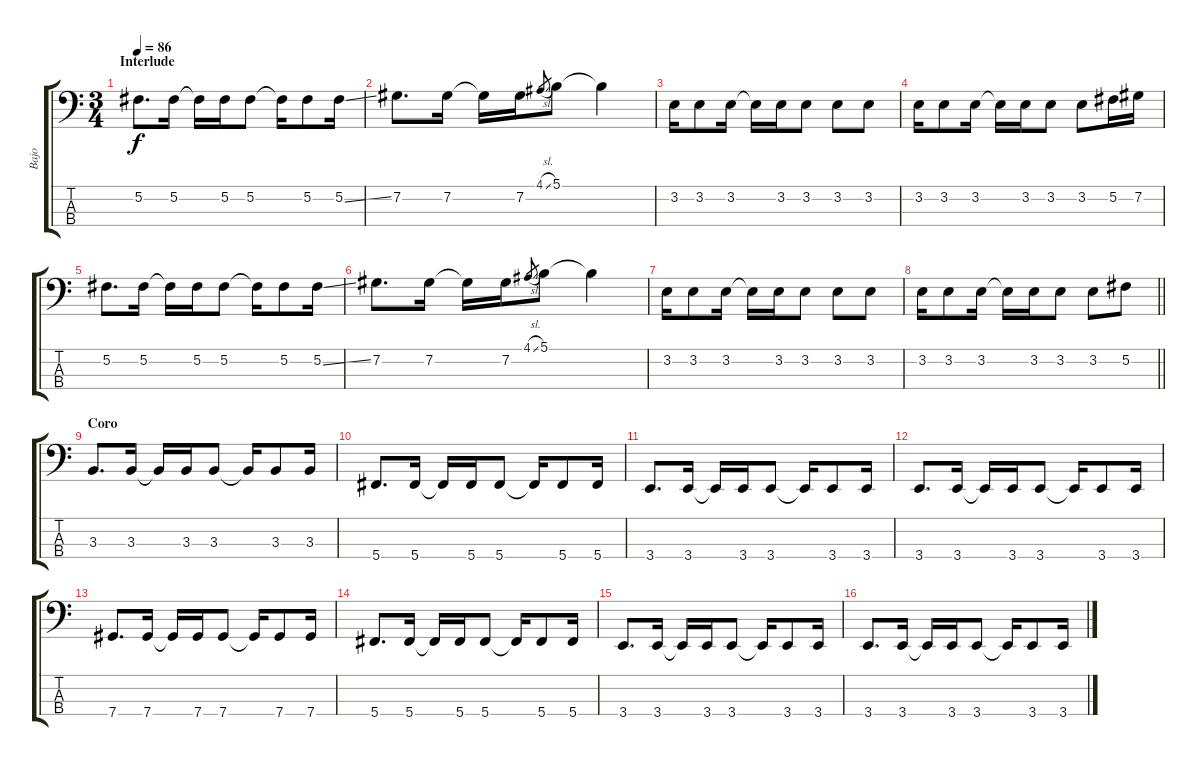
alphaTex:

\track ("Bajo" "Bajo") {instrument electricbassfinger}
\staff {score tabs}
\tuning (Gb2 Db2 Ab1 Db1) {hide}
\ts (3 4)
\section ("" "Interlude")
\tempo 86
\clef f4
\ks c
5.2.8{d dy f} 5.2.16 5.2{t}.16 5.2.16 5.2.8 5.2{t}.16 5.2.8 5.2{ss}.16 |
7.2.8{d} 7.2.16 7.2{t}.16 7.2.16 4.1{sl}.8{gr} 5.1.8 5.1{t}.4 |
3.2.16 3.2.8 3.2.16 3.2{t}.16 3.2.16 3.2.8 3.2.8 3.2.8 |
3.2.16 3.2.8 3.2.16 3.2{t}.16 3.2.16 3.2.8 3.2.8 5.2.16 7.2.16 |
5.2.8{d} 5.2.16 5.2{t}.16 5.2.16 5.2.8 5.2{t}.16 5.2.8 5.2{ss}.16 |
7.2.8{d} 7.2.16 7.2{t}.16 7.2.16 4.1{sl}.8{gr} 5.1.8 5.1{t}.4 |
3.2.16 3.2.8 3.2.16 3.2{t}.16 3.2.16 3.2.8 3.2.8 3.2.8 |
\barLineRight lightlight
3.2.16 3.2.8 3.2.16 3.2{t}.16 3.2.16 3.2.8 3.2.8 5.2.8 |
\section ("" "Coro")
3.3.8{d} 3.3.16 3.3{t}.16 3.3.16 3.3.8 3.3{t}.16 3.3.8 3.3.16 |
5.4.8{d} 5.4.16 5.4{t}.16 5.4.16 5.4.8 5.4{t}.16 5.4.8 5.4.16 |
3.4.8{d} 3.4.16 3.4{t}.16 3.4.16 3.4.8 3.4{t}.16 3.4.8 3.4.16 |
3.4.8{d} 3.4.16 3.4{t}.16 3.4.16 3.4.8 3.4{t}.16 3.4.8 3.4.16 |
7.4.8{d} 7.4.16 7.4{t}.16 7.4.16 7.4.8 7.4{t}.16 7.4.8 7.4.16 |
5.4.8{d} 5.4.16 5.4{t}.16 5.4.16 5.4.8 5.4{t}.16 5.4.8 5.4.16 |
3.4.8{d} 3.4.16 3.4{t}.16 3.4.16 3.4.8 3.4{t}.16 3.4.8 3.4.16 |
3.4.8{d} 3.4.16 3.4{t}.16 3.4.16 3.4.8 3.4{t}.16 3.4.8 3.4.16
